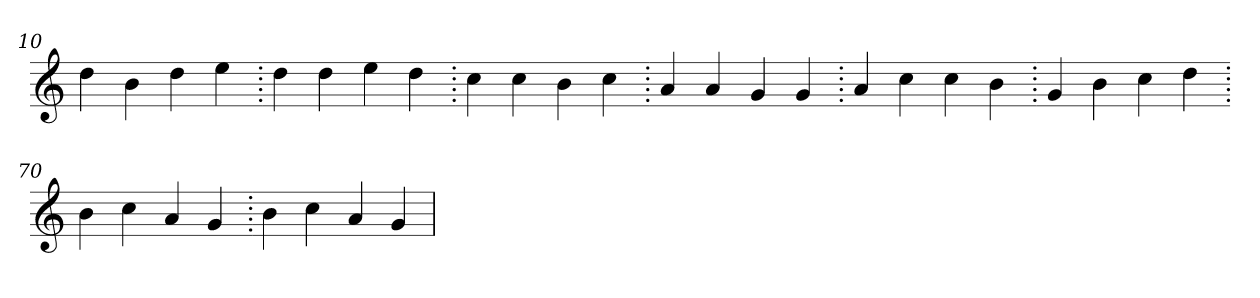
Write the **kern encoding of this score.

**kern
*part1
*staff1
*clefG2
=10.
4dd
4b
4dd
4ee
=20.
4dd
4dd
4ee
4dd
=30.
4cc
4cc
4b
4cc
=40.
4a
4a
4g
4g
=50.
4a
4cc
4cc
4b
=60.
4g
4b
4cc
4dd
=70.
4b
4cc
4a
4g
=80.
4b
4cc
4a
4g
=
*-
